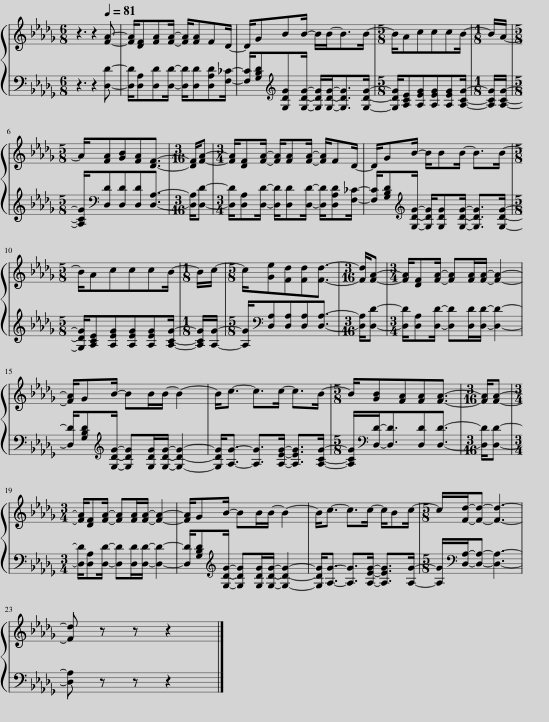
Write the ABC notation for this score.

X:1
%%score { 1 | 2 }
L:1/8
M:6/8
I:linebreak $
K:Db
V:1 treble
V:2 bass
V:1
 z3 z2[Q:1/4=81] [FA]- | [FA]/[DF][FA][FA]/- [FA]/[FA]FD/- | D/GBB/- B/B-<BB/- |[M:5/8] B/AcccB/- |[M:1/8] B/A/- |$ %5
[M:5/8] A/[FA][GB][FA][DF]3/2- |[M:3/16] [DF]/[FA]- |[M:3/4] [FA]/[DF][FA]/- [FA]/[FA][FA]/- [FA]/FD/- | D/GB/- B/BB/- B>B- |$[M:5/8] B/AcccB/- | %10
[M:1/8] B/c/- |[M:5/8] c/[Ge][Fd][Fd][Fd]3/2- |[M:3/16] [Fd]/[FA]- |[M:3/4] [FA]/[DF][FA]/- [FA][FA]/[FA]/- [FA]2- |$ [FA]/GB/- BB/B/- B2- | %15
 B<c- c>c- c>B- |[M:5/8] B/[GB][FA][FA][FA]3/2- |[M:3/16] [FA]/[FA]- |$[M:3/4] [FA]/[DF][FA]/- [FA][FA]/[FA]/- [FA]2- | [FA]/GB/- BB/B/- B2- | %20
 B<c- c>c- c/Bc/- |[M:5/8] c/[Fd]/-[Fd]- [Fd]3- |$ [Fd] z z z2 |] %23
V:2
 z3 z2 [D,D]- | [D,D]/[D,A,][D,D][D,D]/- [D,D]/[D,D][D,A,D][F,_C]/- | [F,C]/[G,B,D][K:treble][G,DG][G,DG]/- [G,DG]/[G,DG]-<[G,DG][G,DG]/- |[M:5/8] [G,DG]/[A,CE][A,EG][A,EG][A,EG][A,CG]/- |[M:1/8] [A,CG]/[A,CG]/- |$ %5
[M:5/8] [A,CG]/[K:bass][D,D][D,D][D,D][D,A,]3/2- |[M:3/16] [D,A,]/[D,D]- |[M:3/4] [D,D]/[D,A,][D,D]/- [D,D]/[D,D][D,D]/- [D,D]/[D,A,D][F,_C]/- | [F,C]/[G,B,D][K:treble][G,DG]/- [G,DG]/[G,DG][G,DG]/- [G,DG]>[G,DG]- |$[M:5/8] [G,DG]/[A,CE][A,EG][A,EG][A,EG][A,CG]/- | %10
[M:1/8] [A,CG]/[A,G]/- |[M:5/8] [A,G]/[K:bass][D,A,][D,A,][D,A,][D,A,]3/2- |[M:3/16] [D,A,]/[D,D]- |[M:3/4] [D,D]/[D,A,][D,D]/- [D,D][D,D]/[D,D]/- [D,D]2- |$ [D,D]/[G,B,D][K:treble][G,DG]/- [G,DG][G,DG]/[G,DG]/- [G,DG]2- | %15
 [G,DG]<[A,G]- [A,G]>[A,EG]- [A,EG]>[A,CG]- |[M:5/8] [A,CG]/[K:bass][D,D]-<[D,D][D,D][D,D]3/2- |[M:3/16] [D,D]/[D,D]- |$[M:3/4] [D,D]/[D,A,][D,D]/- [D,D][D,D]/[D,D]/- [D,D]2- | [D,D]/[G,B,D][K:treble][G,DG]/- [G,DG][G,DG]/[G,DG]/- [G,DG]2- | %20
 [G,DG]<[A,G]- [A,G]>[A,EG]- [A,EG]>[A,G]- |[M:5/8] [A,G]/[K:bass][D,A,]/-[D,A,]- [D,A,]3- |$ [D,A,] z z z2 |] %23
